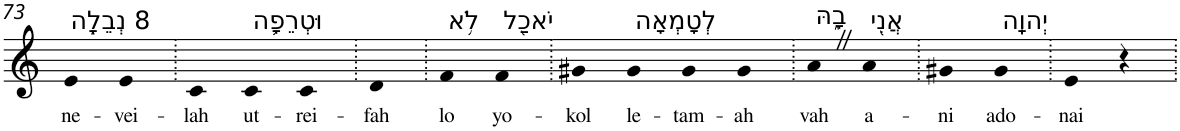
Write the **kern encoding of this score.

**kern	**text
*part1	*part1
*staff1	*staff1
*I"Piano	*
*I'Pno	*
!!LO:PB:g=z
*clefG2	*
*k[]	*
=73	=73
!LO:TX:a:t=8 נְבֵלָ֧ה	!
!	!LO:LY:b
4e	ne-
!	!LO:LY:b
4e	-vei-
=74.	=74.
!	!LO:LY:b
4c	-lah
!LO:TX:a:t=וּטְרֵפָ֛ה	!
!	!LO:LY:b
4c	ut-
!	!LO:LY:b
4c	-rei-
=75.	=75.
!	!LO:LY:b
4d	-fah
=76.	=76.
!LO:TX:a:t=לֹ֥א	!
!	!LO:LY:b
4f	lo
!LO:TX:a:t=יֹאכַ֖ל	!
!	!LO:LY:b
4f	yo-
=77.	=77.
!	!LO:LY:b
4g#X	-kol
!LO:TX:a:t=לְטָמְאָה	!
!	!LO:LY:b
4g#	le-
!	!LO:LY:b
4g#	-tam-
!	!LO:LY:b
4g#	-ah
=78.	=78.
!LO:TX:a:t=בָ֑הּ	!
!	!LO:LY:b
4aZ	vah
!LO:TX:a:t=אֲנִ֖י	!
!	!LO:LY:b
4a	a-
=79.	=79.
!	!LO:LY:b
4g#X	-ni
!LO:TX:a:t=יְהוָֽה	!
!	!LO:LY:b
4g#	ado-
=80.	=80.
!	!LO:LY:b
4e	-nai
4r	.
=.	=.
*-	*-
